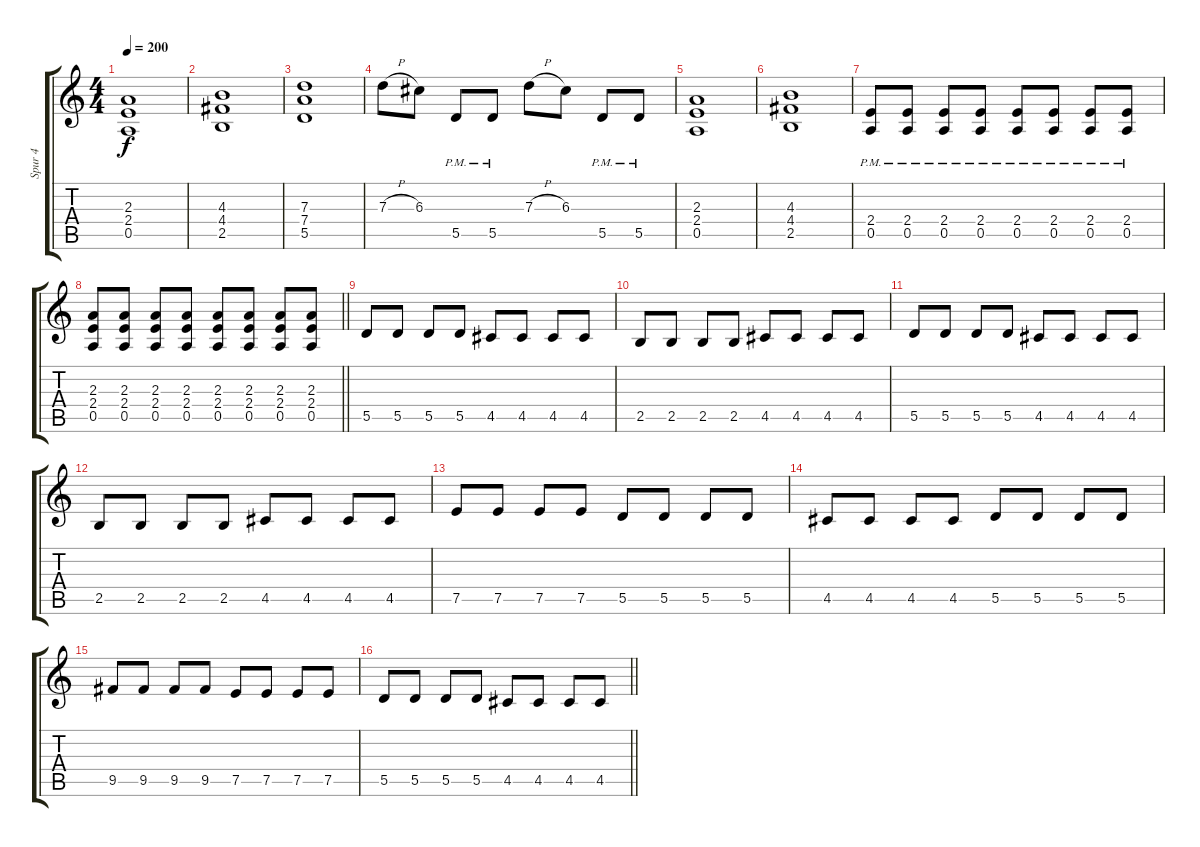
\track ("Spur 4" "Spur 4") {instrument distortionguitar}
\staff {score tabs}
\tuning (E4 B3 G3 D3 A2 E2) {hide}
\ts (4 4)
\tempo 200
\clef g2
\ks c
(2.3 2.4 0.5).1{dy f} |
(4.3 4.4 2.5).1 |
(7.3 7.4 5.5).1 |
7.3{h}.8 6.3.8 5.5{pm}.8 5.5{pm}.8 7.3{h}.8 6.3.8 5.5{pm}.8 5.5{pm}.8 |
(2.3 2.4 0.5).1 |
(4.3 4.4 2.5).1 |
(2.4{pm} 0.5).8 (2.4{pm} 0.5{pm}).8 (2.4{pm} 0.5{pm}).8 (2.4{pm} 0.5{pm}).8 (2.4{pm} 0.5{pm}).8 (2.4{pm} 0.5{pm}).8 (2.4{pm} 0.5{pm}).8 (2.4{pm} 0.5{pm}).8 |
\barLineRight lightlight
(2.3 2.4 0.5).8 (2.3 2.4 0.5).8 (2.3 2.4 0.5).8 (2.3 2.4 0.5).8 (2.3 2.4 0.5).8 (2.3 2.4 0.5).8 (2.3 2.4 0.5).8 (2.3 2.4 0.5).8 |
5.5.8 5.5.8 5.5.8 5.5.8 4.5.8 4.5.8 4.5.8 4.5.8 |
2.5.8 2.5.8 2.5.8 2.5.8 4.5.8 4.5.8 4.5.8 4.5.8 |
5.5.8 5.5.8 5.5.8 5.5.8 4.5.8 4.5.8 4.5.8 4.5.8 |
2.5.8 2.5.8 2.5.8 2.5.8 4.5.8 4.5.8 4.5.8 4.5.8 |
7.5.8 7.5.8 7.5.8 7.5.8 5.5.8 5.5.8 5.5.8 5.5.8 |
4.5.8 4.5.8 4.5.8 4.5.8 5.5.8 5.5.8 5.5.8 5.5.8 |
9.5.8 9.5.8 9.5.8 9.5.8 7.5.8 7.5.8 7.5.8 7.5.8 |
\barLineRight lightlight
5.5.8 5.5.8 5.5.8 5.5.8 4.5.8 4.5.8 4.5.8 4.5.8
